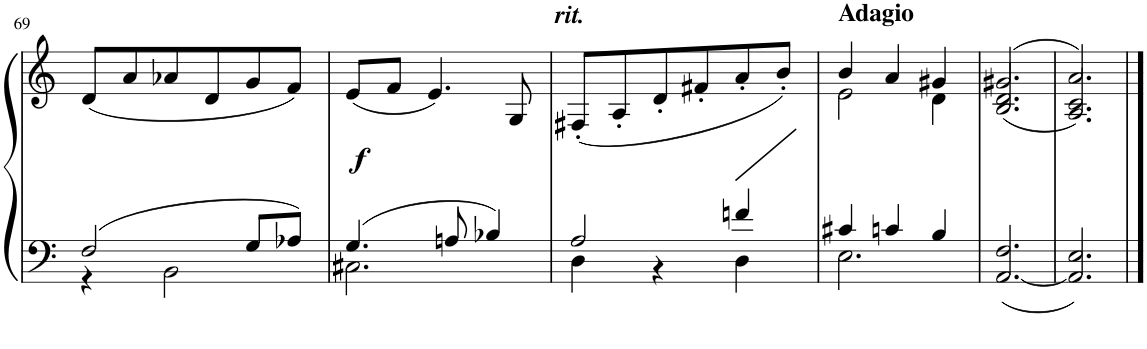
**kern	**kern	**dynam
*part1	*part1	*part1
*staff2	*staff1	*staff1/2
*I"Piano	*	*
*I'Pno	*	*
!!LO:PB:g=z
*clefF4	*clefG2	*
*k[]	*k[]	*
*M3/4	*M3/4	*
=69	=69	=69
*^	*	*
2F/	4r	(8d/L	.
.	.	8a/	.
.	2BB\	8a-X/	.
.	.	8d/	.
8G/L	.	8g/	.
8A-X/J	.	8f/J)	.
=70	=70	=70	=70
!	!	!	!LO:DY:b
4.G/	2.C#X\	(8e/L	f
.	.	8f/J	.
.	.	4.e/)	.
8An/	.	.	.
4B-X/	.	.	.
.	.	8G/	.
=71	=71	=71	=71
!	!	!LO:TX:a:Bi:t=rit.	!
2A/	4D\	(8F#X'/L	.
.	.	8A'/	.
.	4r	8d'/	.
.	.	8f#X'/	.
4fn/	4D\	8a'/	.
.	.	8b'/J)	.
=72	=72	=72	=72
*	*	*^	*
!	!	!LO:TX:a:B:t=Adagio	!	!
4c#X/	2.E\	4b/	2e\	.
4cn/	.	4a/	.	.
4B/	.	4g#X/	4d\	.
*v	*v	*	*	*
=73	=73	=73	=73
[2.AA/ 2.F/	(2.g#X/	(2.B/ 2.d/	.
=74	=74	=74	=74
2.AA/] 2.E/	2.a/)	2.A/ 2.c/)	.
*	*v	*v	*
==	==	==
*-	*-	*-
